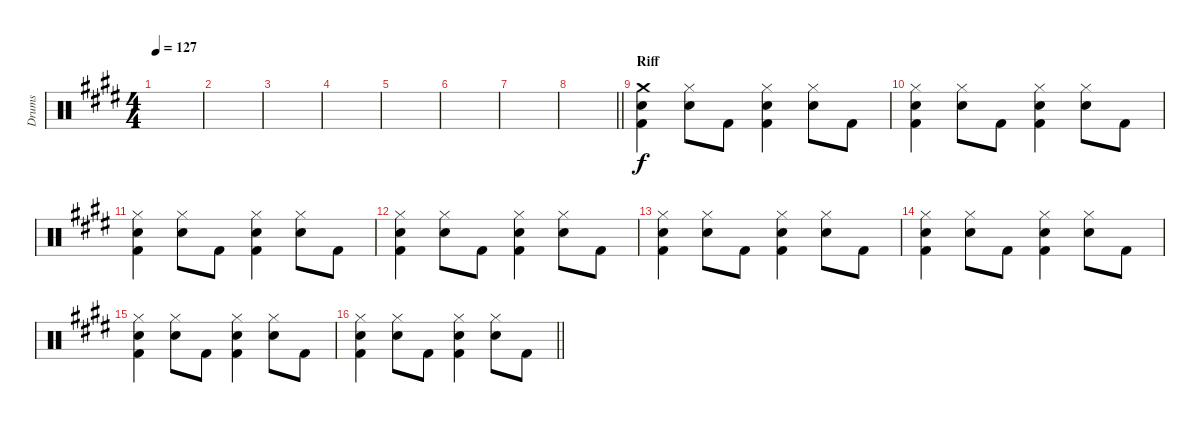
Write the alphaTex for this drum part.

\track ("Drums" "Drums") {instrument percussion}
\staff {score}
\articulation defaults
\ts (4 4)
\tempo 127
\clef neutral
\ks e
|
|
|
|
|
|
|
\barLineRight lightlight
|
\section ("" "Riff")
("Crash medium (hit)" "Snare (hit) 2" "Kick (hit) 2").4 ("Hi-Hat (closed)" "Snare (hit) 2").8 "Kick (hit) 2".8 ("Hi-Hat (closed)" "Snare (hit) 2" "Kick (hit) 2").4 ("Hi-Hat (closed)" "Snare (hit) 2").8 "Kick (hit) 2".8 |
("Hi-Hat (closed)" "Snare (hit) 2" "Kick (hit) 2").4 ("Hi-Hat (closed)" "Snare (hit) 2").8 "Kick (hit) 2".8 ("Hi-Hat (closed)" "Snare (hit) 2" "Kick (hit) 2").4 ("Hi-Hat (closed)" "Snare (hit) 2").8 "Kick (hit) 2".8 |
("Hi-Hat (closed)" "Snare (hit) 2" "Kick (hit) 2").4 ("Hi-Hat (closed)" "Snare (hit) 2").8 "Kick (hit) 2".8 ("Hi-Hat (closed)" "Snare (hit) 2" "Kick (hit) 2").4 ("Hi-Hat (closed)" "Snare (hit) 2").8 "Kick (hit) 2".8 |
("Hi-Hat (closed)" "Snare (hit) 2" "Kick (hit) 2").4 ("Hi-Hat (closed)" "Snare (hit) 2").8 "Kick (hit) 2".8 ("Hi-Hat (closed)" "Snare (hit) 2" "Kick (hit) 2").4 ("Hi-Hat (closed)" "Snare (hit) 2").8 "Kick (hit) 2".8 |
("Hi-Hat (closed)" "Snare (hit) 2" "Kick (hit) 2").4 ("Hi-Hat (closed)" "Snare (hit) 2").8 "Kick (hit) 2".8 ("Hi-Hat (closed)" "Snare (hit) 2" "Kick (hit) 2").4 ("Hi-Hat (closed)" "Snare (hit) 2").8 "Kick (hit) 2".8 |
("Hi-Hat (closed)" "Snare (hit) 2" "Kick (hit) 2").4 ("Hi-Hat (closed)" "Snare (hit) 2").8 "Kick (hit) 2".8 ("Hi-Hat (closed)" "Snare (hit) 2" "Kick (hit) 2").4 ("Hi-Hat (closed)" "Snare (hit) 2").8 "Kick (hit) 2".8 |
("Hi-Hat (closed)" "Snare (hit) 2" "Kick (hit) 2").4 ("Hi-Hat (closed)" "Snare (hit) 2").8 "Kick (hit) 2".8 ("Hi-Hat (closed)" "Snare (hit) 2" "Kick (hit) 2").4 ("Hi-Hat (closed)" "Snare (hit) 2").8 "Kick (hit) 2".8 |
\barLineRight lightlight
("Hi-Hat (closed)" "Snare (hit) 2" "Kick (hit) 2").4 ("Hi-Hat (closed)" "Snare (hit) 2").8 "Kick (hit) 2".8 ("Hi-Hat (closed)" "Snare (hit) 2" "Kick (hit) 2").4 ("Hi-Hat (closed)" "Snare (hit) 2").8 "Kick (hit) 2".8
